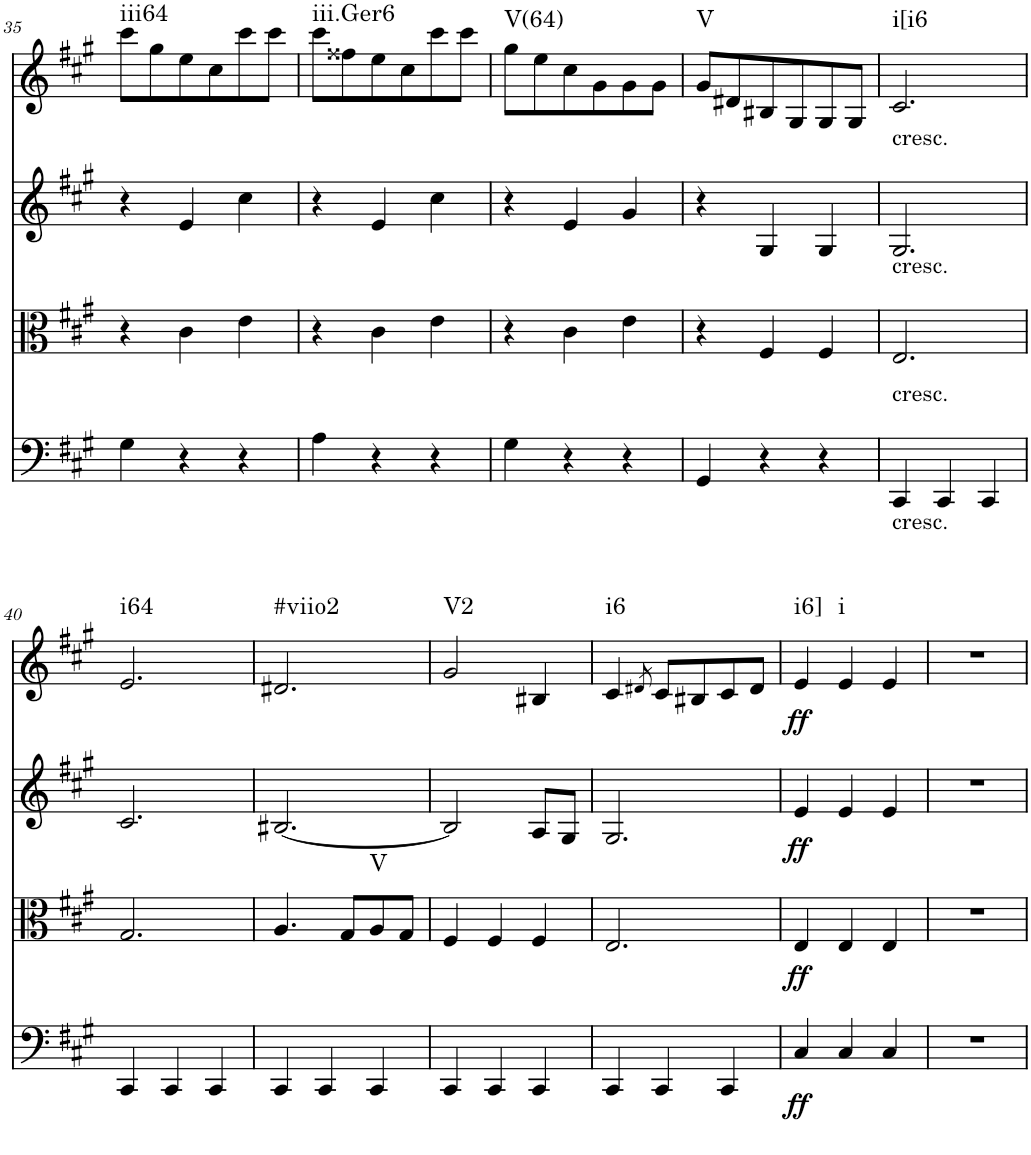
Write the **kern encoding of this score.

**kern	**dynam	**kern	**dynam	**harte	**kern	**dynam	**kern	**dynam	**harte
*part4	*part4	*part3	*part3	*part3	*part2	*part2	*part1	*part1	*part1
*staff4	*staff4	*staff3	*staff3	*	*staff2	*staff2	*staff1	*staff1	*
*I"Violoncello	*	*I"Viola	*	*	*I"Violin 2	*	*I"Violin 1	*	*
*I'Vc	*	*I'Vla	*	*	*I'Vln	*	*I'Vln	*	*
!!LO:PB:g=z
*clefF4	*	*clefC3	*	*	*clefG2	*	*clefG2	*	*
*k[f#c#g#]	*	*k[f#c#g#]	*	*	*k[f#c#g#]	*	*k[f#c#g#]	*	*
*M3/4	*	*M3/4	*	*	*M3/4	*	*M3/4	*	*
=35	=35	=35	=35	=35	=35	=35	=35	=35	=35
!	!	!	!	!	!	!	!	!	!LO:H:kt=iii64
4G#\	.	4r	.	.	4r	.	8ccc#\L	.	N
.	.	.	.	.	.	.	8gg#\	.	.
4r	.	4c#\	.	.	4e/	.	8ee\	.	.
.	.	.	.	.	.	.	8cc#\	.	.
4r	.	4e\	.	.	4cc#\	.	8ccc#\	.	.
.	.	.	.	.	.	.	8ccc#\J	.	.
=36	=36	=36	=36	=36	=36	=36	=36	=36	=36
!	!	!	!	!	!	!	!	!	!LO:H:kt=iii.Ger6
4A\	.	4r	.	.	4r	.	8ccc#\L	.	N
.	.	.	.	.	.	.	8ff##X\	.	.
4r	.	4c#\	.	.	4e/	.	8ee\	.	.
.	.	.	.	.	.	.	8cc#\	.	.
4r	.	4e\	.	.	4cc#\	.	8ccc#\	.	.
.	.	.	.	.	.	.	8ccc#\J	.	.
=37	=37	=37	=37	=37	=37	=37	=37	=37	=37
!	!	!	!	!	!	!	!	!	!LO:H:kt=V(64)
4G#\	.	4r	.	.	4r	.	8gg#\L	.	N
.	.	.	.	.	.	.	8ee\	.	.
4r	.	4c#\	.	.	4e/	.	8cc#\	.	.
.	.	.	.	.	.	.	8g#\	.	.
4r	.	4e\	.	.	4g#/	.	8g#\	.	.
.	.	.	.	.	.	.	8g#\J	.	.
=38	=38	=38	=38	=38	=38	=38	=38	=38	=38
!	!	!	!	!	!	!	!	!	!LO:H:kt=V
4GG#/	.	4r	.	.	4r	.	8g#/L	.	N
.	.	.	.	.	.	.	8d#X/	.	.
4r	.	4F#/	.	.	4G#/	.	8B#X/	.	.
.	.	.	.	.	.	.	8G#/	.	.
4r	.	4F#/	.	.	4G#/	.	8G#/	.	.
.	.	.	.	.	.	.	8G#/J	.	.
=39	=39	=39	=39	=39	=39	=39	=39	=39	=39
!	!	!	!	!	!	!	!LO:TX:b:t=cresc.	!	!
!	!	!	!	!	!LO:TX:b:t=cresc.	!	!	!	!
!	!	!LO:TX:b:t=cresc.	!	!	!	!	!	!	!
!LO:TX:b:t=cresc.	!	!	!	!	!	!	!	!	!LO:H:kt=i[i6
4CC#/	.	2.E/	.	.	2.G#/	.	2.c#/	.	N
4CC#/	.	.	.	.	.	.	.	.	.
4CC#/	.	.	.	.	.	.	.	.	.
!!LO:LB:g=z
=40	=40	=40	=40	=40	=40	=40	=40	=40	=40
!	!	!	!	!	!	!	!	!	!LO:H:kt=i64
4CC#/	.	2.G#/	.	.	2.c#/	.	2.e/	.	N
4CC#/	.	.	.	.	.	.	.	.	.
4CC#/	.	.	.	.	.	.	.	.	.
=41	=41	=41	=41	=41	=41	=41	=41	=41	=41
!	!	!	!	!	!	!	!	!	!LO:H:kt=#viio2
4CC#/	.	4.A/	.	.	[2.B#X/	.	2.d#X/	.	N
4CC#/	.	.	.	.	.	.	.	.	.
.	.	8G#/L	.	.	.	.	.	.	.
!	!	!	!	!LO:H:kt=V	!	!	!	!	!
4CC#/	.	8A/	.	N	.	.	.	.	.
.	.	8G#/J	.	.	.	.	.	.	.
=42	=42	=42	=42	=42	=42	=42	=42	=42	=42
!	!	!	!	!	!	!	!	!	!LO:H:kt=V2
4CC#/	.	4F#/	.	.	2B#/]	.	2g#/	.	N
4CC#/	.	4F#/	.	.	.	.	.	.	.
4CC#/	.	4F#/	.	.	8A/L	.	4B#X/	.	.
.	.	.	.	.	8G#/J	.	.	.	.
=43	=43	=43	=43	=43	=43	=43	=43	=43	=43
!	!	!	!	!	!	!	!	!	!LO:H:kt=i6
4CC#/	.	2.E/	.	.	2.G#/	.	4c#/	.	N
.	.	.	.	.	.	.	8qd#X/	.	.
4CC#/	.	.	.	.	.	.	8c#/L	.	.
.	.	.	.	.	.	.	8B#X/	.	.
4CC#/	.	.	.	.	.	.	8c#/	.	.
.	.	.	.	.	.	.	8d#/J	.	.
=44	=44	=44	=44	=44	=44	=44	=44	=44	=44
!	!LO:DY:b	!	!LO:DY:b	!	!	!LO:DY:b	!	!LO:DY:b	!LO:H:kt=i6]
4C#/	ff	4E/	ff	.	4e/	ff	4e/	ff	N
!	!	!	!	!	!	!	!	!	!LO:H:kt=i
4C#/	.	4E/	.	.	4e/	.	4e/	.	N
4C#/	.	4E/	.	.	4e/	.	4e/	.	.
=45	=45	=45	=45	=45	=45	=45	=45	=45	=45
2.r	.	2.r	.	.	2.r	.	2.r	.	.
=	=	=	=	=	=	=	=	=	=
*-	*-	*-	*-	*-	*-	*-	*-	*-	*-
